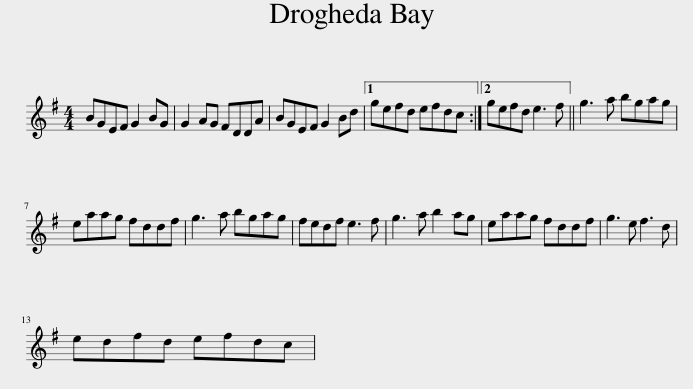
X:1
L:1/8
M:4/4
I:linebreak $
K:Emin
V:1 treble
V:1
 BGEF G2 BG | G2 AG FDDA | BGEF G2 Bd |1 gefd efdc :|2 gefd e3 f || %5
 g3 a bgag |$ eaag fddf | g3 a bgag | fedf e3 f | g3 a b2 ag | %10
 eaag fddf | g3 e f3 d |$ edfd efdc | %13
